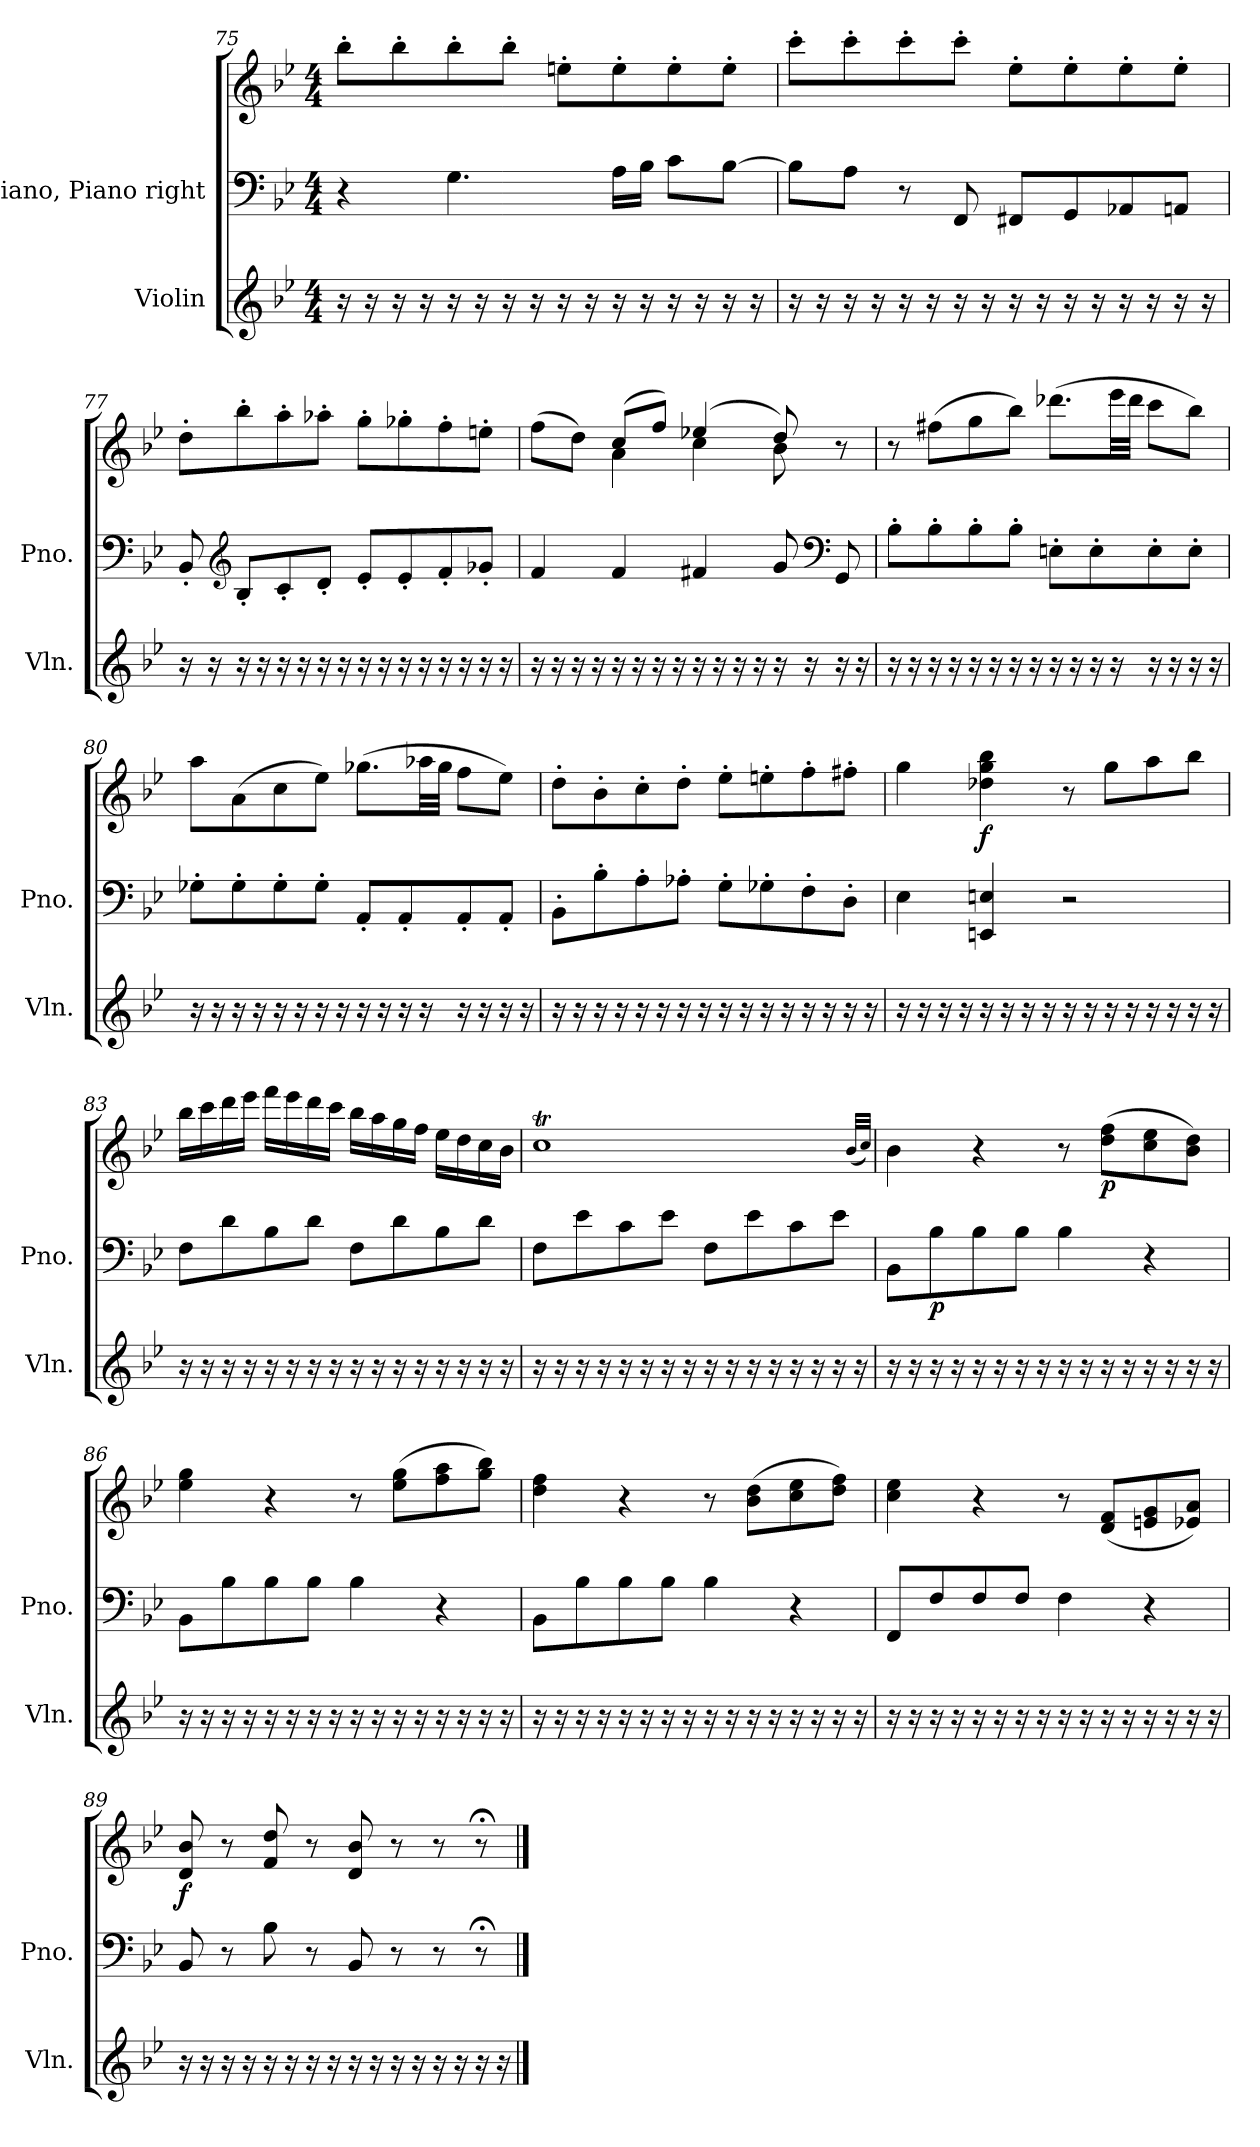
**kern	**kern	**kern	**dynam
*part2	*part1	*part1	*part1
*staff3	*staff2	*staff1	*staff1/2
*I"Violin	*I"Piano, Piano right	*	*
*I'Vln.	*I'Pno.	*	*
!!LO:LB:g=z
*clefG2	*clefF4	*clefG2	*
*k[b-e-]	*k[b-e-]	*k[b-e-]	*
*M4/4	*M4/4	*M4/4	*
=75	=75	=75	=75
16r	4r	8bb-'\L	.
16r	.	.	.
16r	.	8bb-'\	.
16r	.	.	.
16r	4.G\	8bb-'\	.
16r	.	.	.
16r	.	8bb-'\J	.
16r	.	.	.
16r	.	8een'\L	.
16r	.	.	.
16r	16A\LL	8ee'\	.
16r	16B-\JJ	.	.
16r	8c\L	8ee'\	.
16r	.	.	.
16r	[8B-\J	8ee'\J	.
16r	.	.	.
=76	=76	=76	=76
16r	8B-\L]	8ccc'\L	.
16r	.	.	.
16r	8A\J	8ccc'\	.
16r	.	.	.
16r	8r	8ccc'\	.
16r	.	.	.
16r	8FF/	8ccc'\J	.
16r	.	.	.
16r	8FF#X/L	8ee-'\L	.
16r	.	.	.
16r	8GG/	8ee-'\	.
16r	.	.	.
16r	8AA-X/	8ee-'\	.
16r	.	.	.
16r	8AAn/J	8ee-'\J	.
16r	.	.	.
!!LO:LB:g=z
=77	=77	=77	=77
16r	8BB-'/	8dd'\L	.
16r	.	.	.
*	*clefG2	*	*
16r	8B-'/L	8bb-'\	.
16r	.	.	.
16r	8c'/	8aa'\	.
16r	.	.	.
16r	8d'/J	8aa-X'\J	.
16r	.	.	.
16r	8e-'/L	8gg'\L	.
16r	.	.	.
16r	8e-'/	8gg-X'\	.
16r	.	.	.
16r	8f'/	8ff'\	.
16r	.	.	.
16r	8g-X'/J	8een'\J	.
16r	.	.	.
=78	=78	=78	=78
*	*	*^	*
16r	4f/	(>8ff\L	4ryy	.
16r	.	.	.	.
16r	.	8dd\J)	.	.
16r	.	.	.	.
16r	4f/	(>8cc/L	4a\	.
16r	.	.	.	.
16r	.	8ff/J)	.	.
16r	.	.	.	.
16r	4f#X/	(>4ee-X/	4cc\	.
16r	.	.	.	.
16r	.	.	.	.
16r	.	.	.	.
16r	8g/	8dd/)	8b-\	.
16r	.	.	.	.
*	*clefF4	*	*	*
16r	8GG/	8r	8ryy	.
16r	.	.	.	.
*	*	*v	*v	*
!!LO:PB:g=z
=79	=79	=79	=79
16r	8B-'\L	8r	.
16r	.	.	.
16r	8B-'\	(>8ff#X\L	.
16r	.	.	.
16r	8B-'\	8gg\	.
16r	.	.	.
16r	8B-'\J	8bb-\J)	.
16r	.	.	.
16r	8En'\L	(>8.ddd-X\L	.
16r	.	.	.
16r	8E'\	.	.
16r	.	32eee-\LL	.
.	.	32ddd-\JJJ	.
16r	8E'\	8ccc\L	.
16r	.	.	.
16r	8E'\J	8bb-\J)	.
16r	.	.	.
=80	=80	=80	=80
16r	8G-X'\L	8aa\L	.
16r	.	.	.
16r	8G-'\	(>8a\	.
16r	.	.	.
16r	8G-'\	8cc\	.
16r	.	.	.
16r	8G-'\J	8ee-\J)	.
16r	.	.	.
16r	8AA'/L	(>8.gg-X\L	.
16r	.	.	.
16r	8AA'/	.	.
16r	.	32aa-X\LL	.
.	.	32gg-\JJJ	.
16r	8AA'/	8ff\L	.
16r	.	.	.
16r	8AA'/J	8ee-\J)	.
16r	.	.	.
!!LO:LB:g=z
=81	=81	=81	=81
16r	8BB-'\L	8dd'\L	.
16r	.	.	.
16r	8B-'\	8b-'\	.
16r	.	.	.
16r	8A'\	8cc'\	.
16r	.	.	.
16r	8A-X'\J	8dd'\J	.
16r	.	.	.
16r	8G'\L	8ee-'\L	.
16r	.	.	.
16r	8G-X'\	8een'\	.
16r	.	.	.
16r	8F'\	8ff'\	.
16r	.	.	.
16r	8D'\J	8ff#X'\J	.
16r	.	.	.
=82	=82	=82	=82
16r	4E-\	4gg\	.
16r	.	.	.
16r	.	.	.
16r	.	.	.
!	!	!	!LO:DY:b
16r	4EEn/ 4En/	4dd-X\ 4gg\ 4bb-\	f
16r	.	.	.
16r	.	.	.
16r	.	.	.
16r	2r	8r	.
16r	.	.	.
16r	.	8gg\L	.
16r	.	.	.
16r	.	8aa\	.
16r	.	.	.
16r	.	8bb-\J	.
16r	.	.	.
!!LO:LB:g=z
=83	=83	=83	=83
16r	8F\L	16bb-\LL	.
16r	.	16ccc\	.
16r	8d\	16ddd\	.
16r	.	16eee-\JJ	.
16r	8B-\	16fff\LL	.
16r	.	16eee-\	.
16r	8d\J	16ddd\	.
16r	.	16ccc\JJ	.
16r	8F\L	16bb-\LL	.
16r	.	16aa\	.
16r	8d\	16gg\	.
16r	.	16ff\JJ	.
16r	8B-\	16ee-\LL	.
16r	.	16dd\	.
16r	8d\J	16cc\	.
16r	.	16b-\JJ	.
=84	=84	=84	=84
16r	8F\L	1ccT	.
16r	.	.	.
16r	8e-\	.	.
16r	.	.	.
16r	8c\	.	.
16r	.	.	.
16r	8e-\J	.	.
16r	.	.	.
16r	8F\L	.	.
16r	.	.	.
16r	8e-\	.	.
16r	.	.	.
16r	8c\	.	.
16r	.	.	.
16r	8e-\J	.	.
16r	.	.	.
.	.	(<32qb-/LLL	.
.	.	32qcc/JJJ)	.
!!LO:PB:g=z
=85	=85	=85	=85
16r	8BB-\L	4b-\	.
16r	.	.	.
!	!	!	!LO:DY:b=2
16r	8B-\	.	p
16r	.	.	.
16r	8B-\	4r	.
16r	.	.	.
16r	8B-\J	.	.
16r	.	.	.
16r	4B-\	8r	.
16r	.	.	.
!	!	!	!LO:DY:b
16r	.	(>8dd\ 8ff\L	p
16r	.	.	.
16r	4r	8cc\ 8ee-\	.
16r	.	.	.
16r	.	8b-\ 8dd\J)	.
16r	.	.	.
=86	=86	=86	=86
16r	8BB-\L	4ee-\ 4gg\	.
16r	.	.	.
16r	8B-\	.	.
16r	.	.	.
16r	8B-\	4r	.
16r	.	.	.
16r	8B-\J	.	.
16r	.	.	.
16r	4B-\	8r	.
16r	.	.	.
16r	.	(>8ee-\ 8gg\L	.
16r	.	.	.
16r	4r	8ff\ 8aa\	.
16r	.	.	.
16r	.	8gg\ 8bb-\J)	.
16r	.	.	.
!!LO:LB:g=z
=87	=87	=87	=87
16r	8BB-\L	4dd\ 4ff\	.
16r	.	.	.
16r	8B-\	.	.
16r	.	.	.
16r	8B-\	4r	.
16r	.	.	.
16r	8B-\J	.	.
16r	.	.	.
16r	4B-\	8r	.
16r	.	.	.
16r	.	(>8b-\ 8dd\L	.
16r	.	.	.
16r	4r	8cc\ 8ee-\	.
16r	.	.	.
16r	.	8dd\ 8ff\J)	.
16r	.	.	.
=88	=88	=88	=88
16r	8FF/L	4cc\ 4ee-\	.
16r	.	.	.
16r	8F/	.	.
16r	.	.	.
16r	8F/	4r	.
16r	.	.	.
16r	8F/J	.	.
16r	.	.	.
16r	4F\	8r	.
16r	.	.	.
16r	.	(<8d/ 8f/L	.
16r	.	.	.
16r	4r	8en/ 8g/	.
16r	.	.	.
16r	.	8e-X/ 8a/J)	.
16r	.	.	.
!!LO:LB:g=z
=89	=89	=89	=89
!	!	!	!LO:DY:b
16r	8BB-/	8d/ 8b-/	f
16r	.	.	.
16r	8r	8r	.
16r	.	.	.
16r	8B-\	8f/ 8dd/	.
16r	.	.	.
16r	8r	8r	.
16r	.	.	.
16r	8BB-/	8d/ 8b-/	.
16r	.	.	.
16r	8r	8r	.
16r	.	.	.
16r	8r	8r	.
16r	.	.	.
16r	8r;	8r;<	.
16r	.	.	.
==	==	==	==
*-	*-	*-	*-
